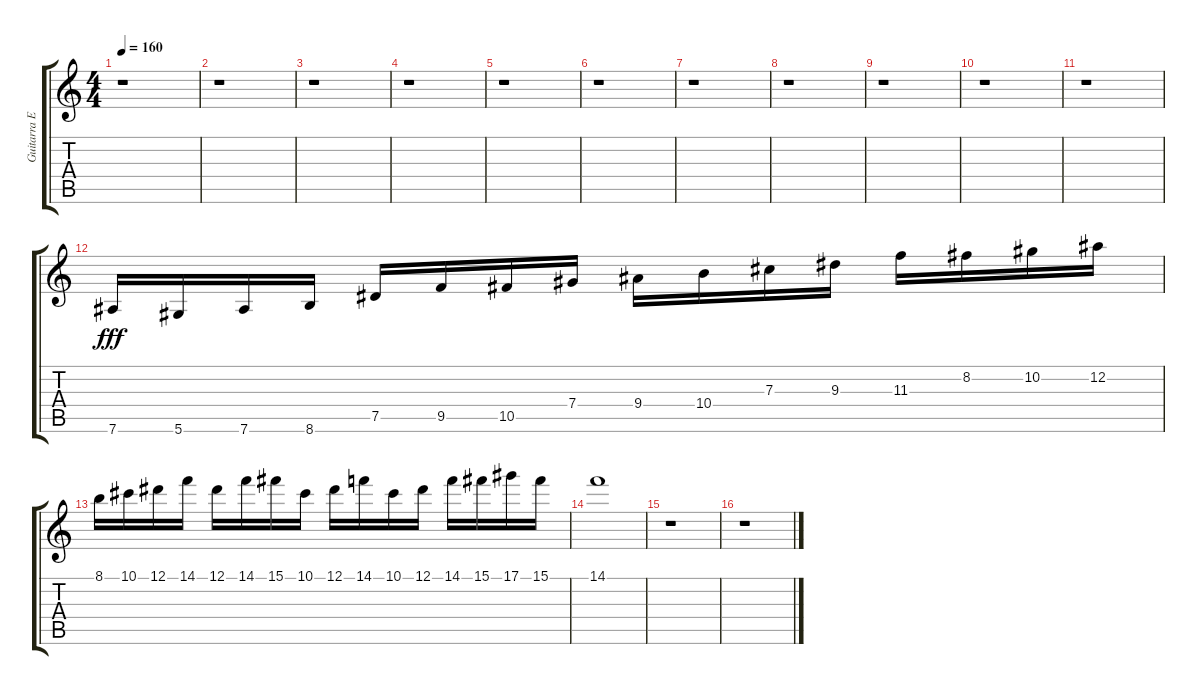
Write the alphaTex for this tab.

\track ("Guitarra Eb solo" "Guitarra E") {instrument overdrivenguitar}
\staff {score tabs}
\tuning (Eb4 Bb3 Gb3 Db3 Ab2 Eb2) {hide}
\ts (4 4)
\tempo 160
\clef g2
\ks c
r.1{dy f} |
r.1 |
r.1 |
r.1 |
r.1 |
r.1 |
r.1 |
r.1 |
r.1 |
r.1 |
r.1 |
7.6.16{dy fff} 5.6.16 7.6.16 8.6.16 7.5.16 9.5.16 10.5.16 7.4.16 9.4.16 10.4.16 7.3.16 9.3.16 11.3.16 8.2.16 10.2.16 12.2.16 |
8.1.16 10.1.16 12.1.16 14.1.16 12.1.16 14.1.16 15.1.16 10.1.16 12.1.16 14.1.16 10.1.16 12.1.16 14.1.16 15.1.16 17.1.16 15.1.16 |
14.1.1 |
r.1 |
r.1
